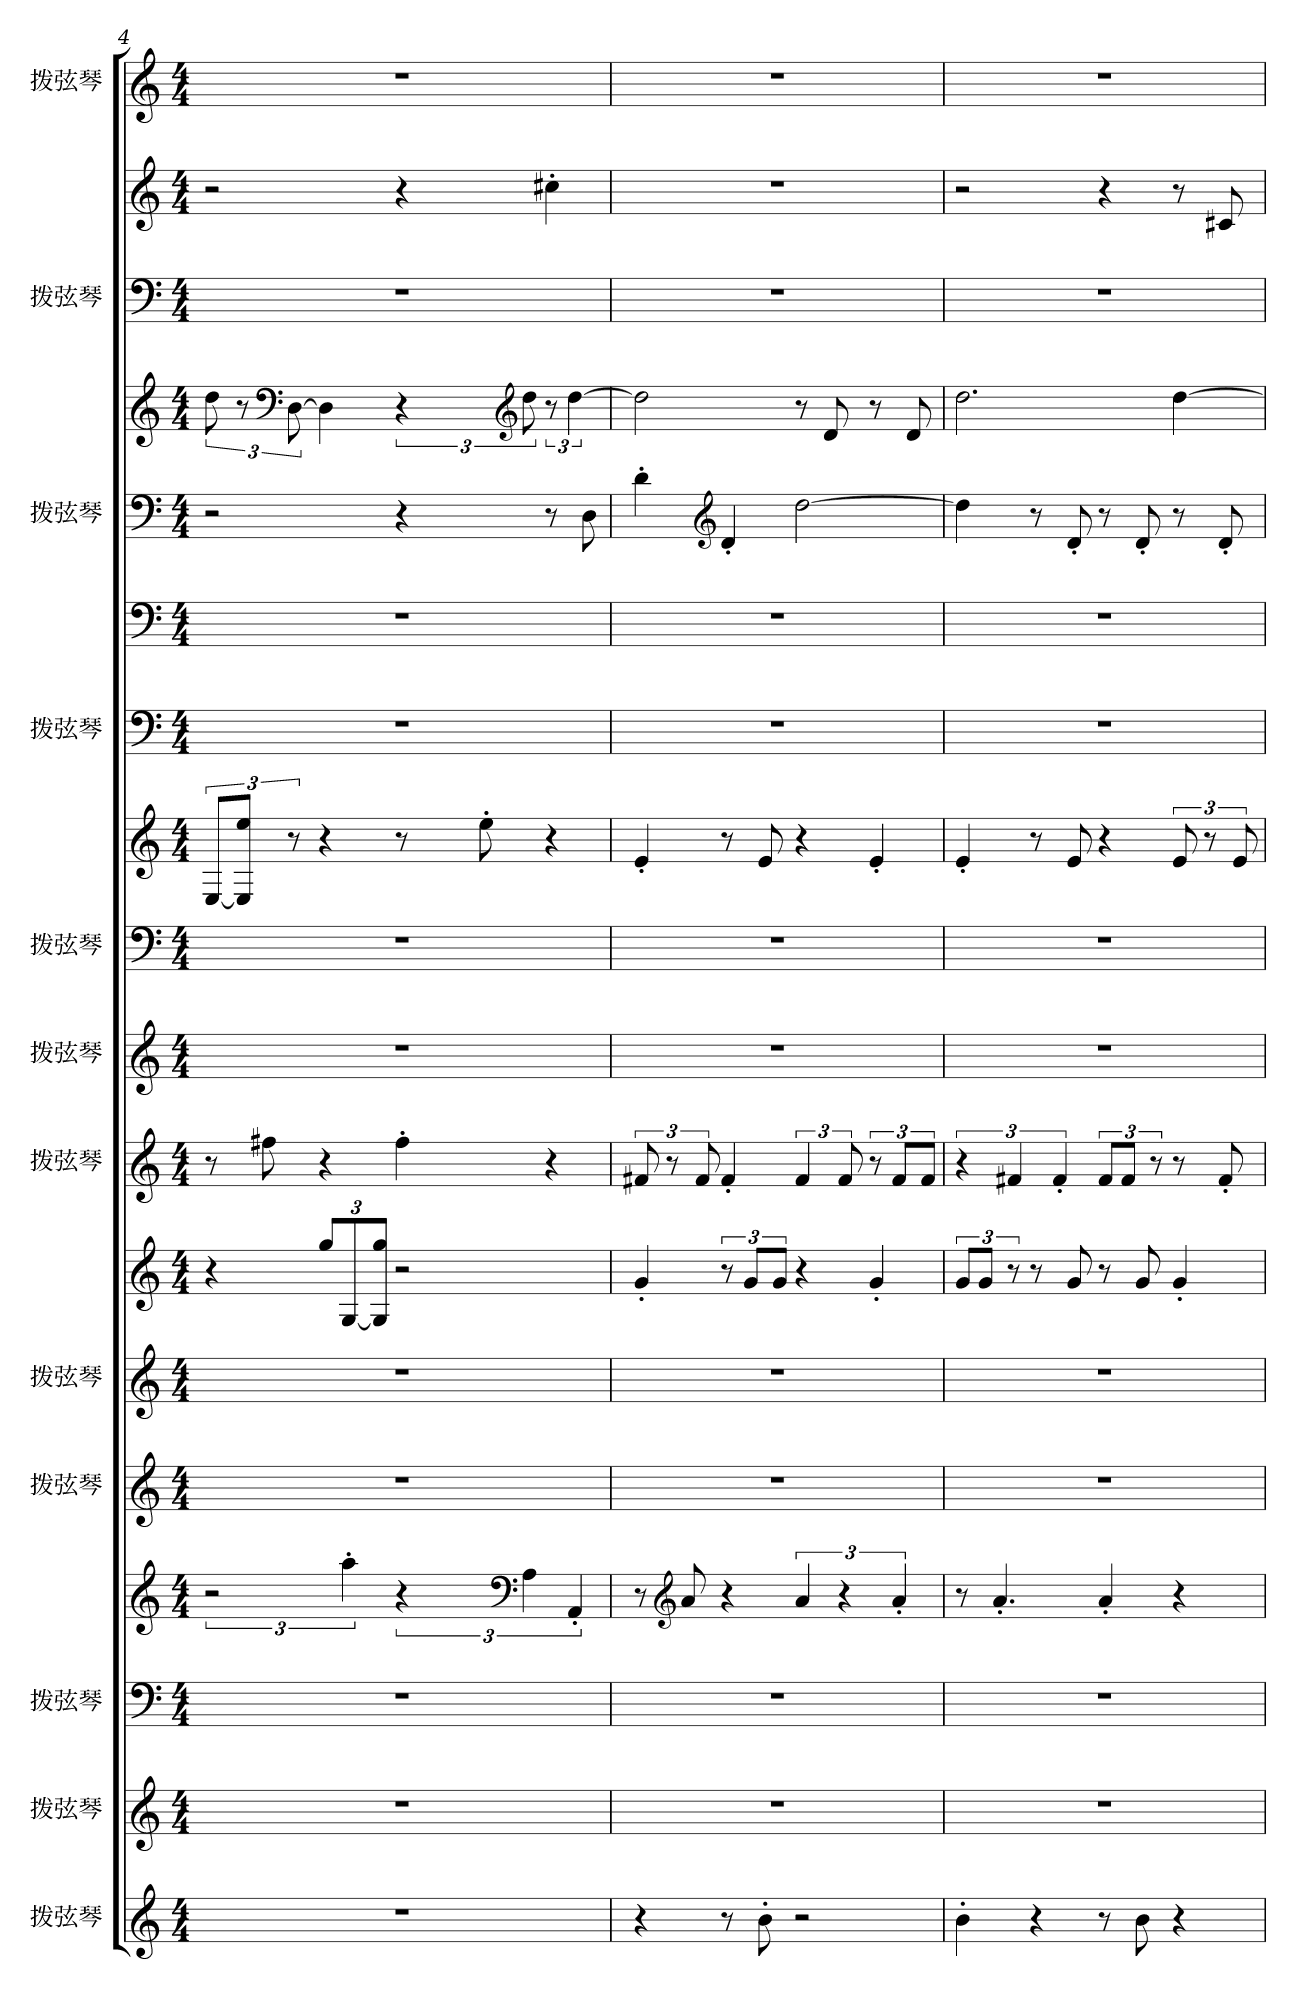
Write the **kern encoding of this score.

**kern	**kern	**kern	**kern	**kern	**kern	**kern	**kern	**kern	**kern	**kern	**kern	**kern	**kern	**kern	**kern	**kern	**kern
*part12	*part11	*part10	*part10	*part9	*part8	*part8	*part7	*part6	*part5	*part5	*part4	*part4	*part3	*part3	*part2	*part2	*part1
*staff18	*staff17	*staff16	*staff15	*staff14	*staff13	*staff12	*staff11	*staff10	*staff9	*staff8	*staff7	*staff6	*staff5	*staff4	*staff3	*staff2	*staff1
*I"拨弦琴	*I"拨弦琴	*I"拨弦琴	*	*I"拨弦琴	*I"拨弦琴	*	*I"拨弦琴	*I"拨弦琴	*I"拨弦琴	*	*I"拨弦琴	*	*I"拨弦琴	*	*I"拨弦琴	*	*I"拨弦琴
!!LO:PB:g=z
*clefG2	*clefG2	*clefF4	*clefG2	*clefG2	*clefG2	*clefG2	*clefG2	*clefG2	*clefF4	*clefG2	*clefF4	*clefF4	*clefF4	*clefG2	*clefF4	*clefG2	*clefG2
*k[]	*k[]	*k[]	*k[]	*k[]	*k[]	*k[]	*k[]	*k[]	*k[]	*k[]	*k[]	*k[]	*k[]	*k[]	*k[]	*k[]	*k[]
*M4/4	*M4/4	*M4/4	*M4/4	*M4/4	*M4/4	*M4/4	*M4/4	*M4/4	*M4/4	*M4/4	*M4/4	*M4/4	*M4/4	*M4/4	*M4/4	*M4/4	*M4/4
=4	=4	=4	=4	=4	=4	=4	=4	=4	=4	=4	=4	=4	=4	=4	=4	=4	=4
1r	1r	1r	3r	1r	1r	4r	8r	1r	1r	[12E/L	1r	1r	2r	12dd\	1r	2r	1r
.	.	.	.	.	.	.	.	.	.	12E/] 12ee/J	.	.	.	12r	.	.	.
.	.	.	.	.	.	.	8ff#X\	.	.	.	.	.	.	.	.	.	.
*	*	*	*	*	*	*	*	*	*	*	*	*	*	*clefF4	*	*	*
.	.	.	.	.	.	.	.	.	.	12r	.	.	.	[12D\	.	.	.
*	*	*	*	*	*	*Xbrackettup	*	*	*	*	*	*	*	*	*	*	*
.	.	.	.	.	.	12gg/L	4r	.	.	4r	.	.	.	4D\]	.	.	.
.	.	.	6aa'\	.	.	[12G/	.	.	.	.	.	.	.	.	.	.	.
.	.	.	.	.	.	12G/] 12gg/J	.	.	.	.	.	.	.	.	.	.	.
.	.	.	6r	.	.	2r	4ff#'\	.	.	8r	.	.	4r	6r	.	4r	.
.	.	.	.	.	.	.	.	.	.	8ee'\	.	.	.	.	.	.	.
*	*	*	*clefF4	*	*	*	*	*	*	*	*	*	*	*clefG2	*	*	*
.	.	.	6A\	.	.	.	.	.	.	.	.	.	.	12dd\	.	.	.
.	.	.	.	.	.	.	4r	.	.	4r	.	.	8r	12r	.	4cc#X'\	.
.	.	.	6AA'/	.	.	.	.	.	.	.	.	.	.	[6dd\	.	.	.
.	.	.	.	.	.	.	.	.	.	.	.	.	8D\	.	.	.	.
=5	=5	=5	=5	=5	=5	=5	=5	=5	=5	=5	=5	=5	=5	=5	=5	=5	=5
4r	1r	1r	8r	1r	1r	4g'/	12f#X/	1r	1r	4e'/	1r	1r	4d'\	2dd\]	1r	1r	1r
.	.	.	.	.	.	.	12r	.	.	.	.	.	.	.	.	.	.
*	*	*	*clefG2	*	*	*	*	*	*	*	*	*	*	*	*	*	*
.	.	.	8a/	.	.	.	.	.	.	.	.	.	.	.	.	.	.
.	.	.	.	.	.	.	12f#/	.	.	.	.	.	.	.	.	.	.
*	*	*	*	*	*	*	*	*	*	*	*	*	*clefG2	*	*	*	*
*	*	*	*	*	*	*brackettup	*	*	*	*	*	*	*	*	*	*	*
8r	.	.	4r	.	.	12r	4f#'/	.	.	8r	.	.	4d'/	.	.	.	.
.	.	.	.	.	.	12g/L	.	.	.	.	.	.	.	.	.	.	.
8b'\	.	.	.	.	.	.	.	.	.	8e/	.	.	.	.	.	.	.
.	.	.	.	.	.	12g/J	.	.	.	.	.	.	.	.	.	.	.
2r	.	.	6a/	.	.	4r	6f#/	.	.	4r	.	.	[2dd\	8r	.	.	.
.	.	.	.	.	.	.	.	.	.	.	.	.	.	8d/	.	.	.
.	.	.	6r	.	.	.	12f#/	.	.	.	.	.	.	.	.	.	.
.	.	.	.	.	.	4g'/	12r	.	.	4e'/	.	.	.	8r	.	.	.
.	.	.	6a'/	.	.	.	12f#/L	.	.	.	.	.	.	.	.	.	.
.	.	.	.	.	.	.	.	.	.	.	.	.	.	8d/	.	.	.
.	.	.	.	.	.	.	12f#/J	.	.	.	.	.	.	.	.	.	.
=6	=6	=6	=6	=6	=6	=6	=6	=6	=6	=6	=6	=6	=6	=6	=6	=6	=6
4b'\	1r	1r	8r	1r	1r	12g/L	6r	1r	1r	4e'/	1r	1r	4dd\]	2.dd\	1r	2r	1r
.	.	.	.	.	.	12g/J	.	.	.	.	.	.	.	.	.	.	.
.	.	.	4.a'/	.	.	.	.	.	.	.	.	.	.	.	.	.	.
.	.	.	.	.	.	12r	6f#X/	.	.	.	.	.	.	.	.	.	.
4r	.	.	.	.	.	8r	.	.	.	8r	.	.	8r	.	.	.	.
.	.	.	.	.	.	.	6f#'/	.	.	.	.	.	.	.	.	.	.
.	.	.	.	.	.	8g/	.	.	.	8e/	.	.	8d'/	.	.	.	.
8r	.	.	4a'/	.	.	8r	12f#/L	.	.	4r	.	.	8r	.	.	4r	.
.	.	.	.	.	.	.	12f#/J	.	.	.	.	.	.	.	.	.	.
8b\	.	.	.	.	.	8g/	.	.	.	.	.	.	8d'/	.	.	.	.
.	.	.	.	.	.	.	12r	.	.	.	.	.	.	.	.	.	.
4r	.	.	4r	.	.	4g'/	8r	.	.	12e/	.	.	8r	[4dd\	.	8r	.
.	.	.	.	.	.	.	.	.	.	12r	.	.	.	.	.	.	.
.	.	.	.	.	.	.	8f#'/	.	.	.	.	.	8d'/	.	.	8c#X/	.
.	.	.	.	.	.	.	.	.	.	12e/	.	.	.	.	.	.	.
=	=	=	=	=	=	=	=	=	=	=	=	=	=	=	=	=	=
*-	*-	*-	*-	*-	*-	*-	*-	*-	*-	*-	*-	*-	*-	*-	*-	*-	*-
